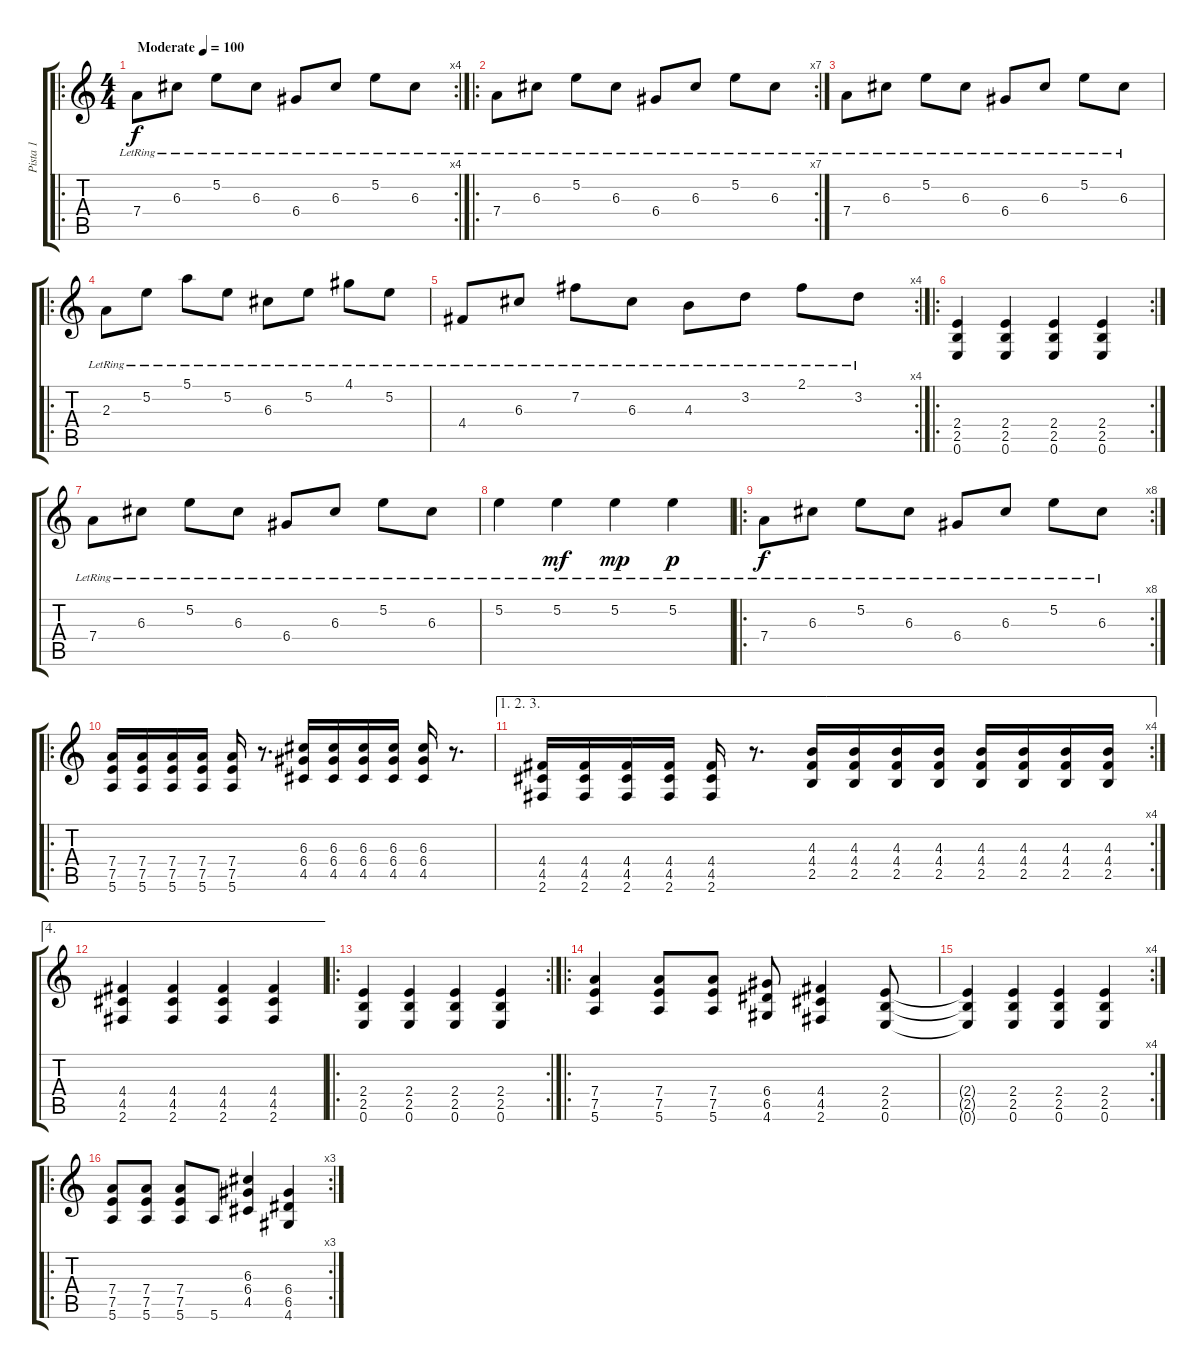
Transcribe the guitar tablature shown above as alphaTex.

\track ("Pista 1" "Pista 1") {instrument electricguitarclean}
\staff {score tabs}
\tuning (E4 B3 G3 D3 A2 E2) {hide}
\ro
\rc 4
\ts (4 4)
\tempo (100 "Moderate")
\clef g2
\ks c
7.4{lr}.8{dy f instrument electricguitarclean} 6.3{lr}.8 5.2{lr}.8 6.3{lr}.8 6.4{lr}.8 6.3{lr}.8 5.2{lr}.8 6.3{lr}.8 |
\ro
\rc 7
7.4{lr}.8 6.3{lr}.8 5.2{lr}.8 6.3{lr}.8 6.4{lr}.8 6.3{lr}.8 5.2{lr}.8 6.3{lr}.8 |
7.4{lr}.8 6.3{lr}.8 5.2{lr}.8 6.3{lr}.8 6.4{lr}.8 6.3{lr}.8 5.2{lr}.8 6.3{lr}.8 |
\ro
2.3{lr}.8 5.2{lr}.8 5.1{lr}.8 5.2{lr}.8 6.3{lr}.8 5.2{lr}.8 4.1{lr}.8 5.2{lr}.8 |
\rc 4
4.4{lr}.8 6.3{lr}.8 7.2{lr}.8 6.3{lr}.8 4.3{lr}.8 3.2{lr}.8 2.1{lr}.8 3.2{lr}.8 |
\ro
\rc 2
(2.4 2.5 0.6).4 (2.4 2.5 0.6).4 (2.4 2.5 0.6).4 (2.4 2.5 0.6).4 |
7.4{lr}.8 6.3{lr}.8 5.2{lr}.8 6.3{lr}.8 6.4{lr}.8 6.3{lr}.8 5.2{lr}.8 6.3{lr}.8 |
5.2{lr}.4 5.2{lr}.4{dy mf} 5.2{lr}.4{dy mp} 5.2{lr}.4{dy p} |
\ro
\rc 8
7.4{lr}.8{dy f} 6.3{lr}.8 5.2{lr}.8 6.3{lr}.8 6.4{lr}.8 6.3{lr}.8 5.2{lr}.8 6.3{lr}.8 |
\ro
(7.4 7.5 5.6).16 (7.4 7.5 5.6).16 (7.4 7.5 5.6).16 (7.4 7.5 5.6).16 (7.4 7.5 5.6).16 r.8{d} (6.3 6.4 4.5).16 (6.3 6.4 4.5).16 (6.3 6.4 4.5).16 (6.3 6.4 4.5).16 (6.3 6.4 4.5).16 r.8{d} |
\ae (1 2 3)
\rc 4
(4.4 4.5 2.6).16 (4.4 4.5 2.6).16 (4.4 4.5 2.6).16 (4.4 4.5 2.6).16 (4.4 4.5 2.6).16 r.8{d} (4.3 4.4 2.5).16 (4.3 4.4 2.5).16 (4.3 4.4 2.5).16 (4.3 4.4 2.5).16 (4.3 4.4 2.5).16 (4.3 4.4 2.5).16 (4.3 4.4 2.5).16 (4.3 4.4 2.5).16 |
\ae 4
(4.4 4.5 2.6).4 (4.4 4.5 2.6).4 (4.4 4.5 2.6).4 (4.4 4.5 2.6).4 |
\ro
\rc 2
(2.4 2.5 0.6).4 (2.4 2.5 0.6).4 (2.4 2.5 0.6).4 (2.4 2.5 0.6).4 |
\ro
(7.4 7.5 5.6).4 (7.4 7.5 5.6).8 (7.4 7.5 5.6).8 (6.4 6.5 4.6).8 (4.4 4.5 2.6).4 (2.4 2.5 0.6).8 |
\rc 4
(2.4{t} 2.5{t} 0.6{t}).4 (2.4 2.5 0.6).4 (2.4 2.5 0.6).4 (2.4 2.5 0.6).4 |
\ro
\rc 3
(7.4 7.5 5.6).8 (7.4 7.5 5.6).8 (7.4 7.5 5.6).8 5.6.8 (6.3 6.4 4.5).4 (6.4 6.5 4.6).4
